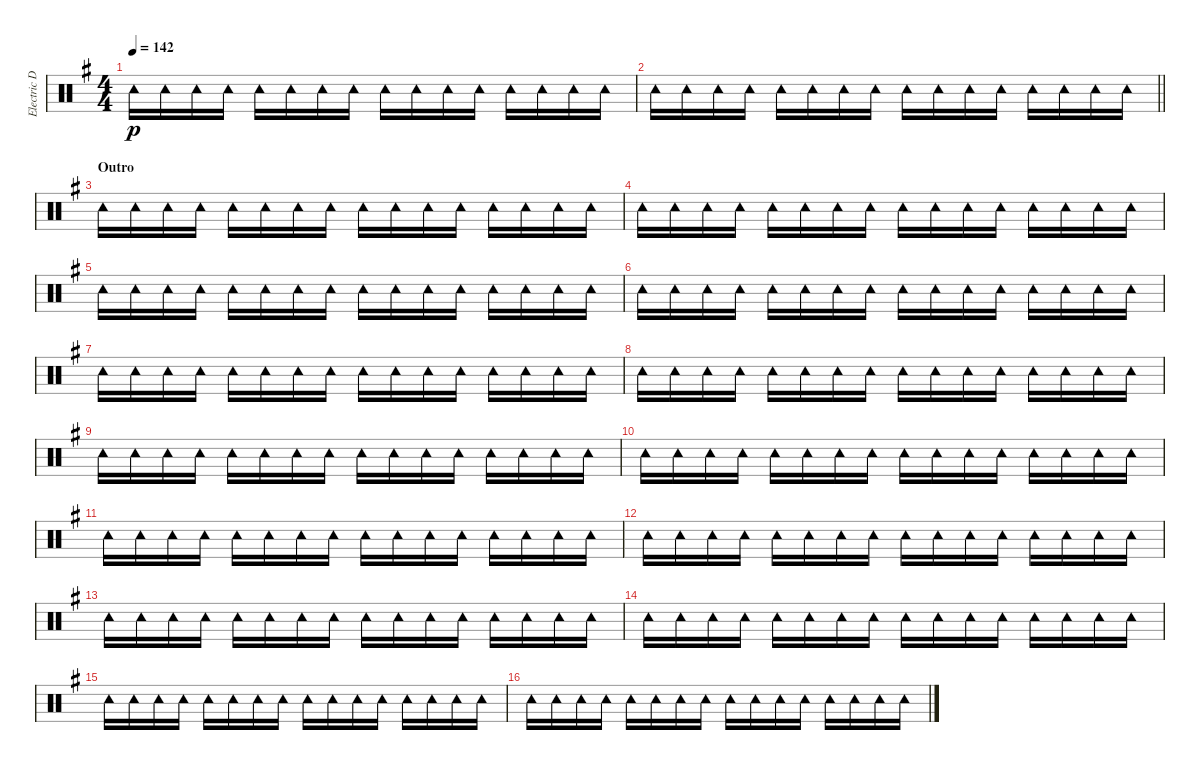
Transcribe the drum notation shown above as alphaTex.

\track ("Electric Drums" "Electric D") {instrument percussion}
\staff {score}
\articulation defaults
\ts (4 4)
\tempo 142
\clef neutral
\ks g "Tambourine (hit)".16{dy p} "Tambourine (hit)".16 "Tambourine (hit)".16 "Tambourine (hit)".16 "Tambourine (hit)".16 "Tambourine (hit)".16 "Tambourine (hit)".16 "Tambourine (hit)".16 "Tambourine (hit)".16 "Tambourine (hit)".16 "Tambourine (hit)".16 "Tambourine (hit)".16 "Tambourine (hit)".16 "Tambourine (hit)".16 "Tambourine (hit)".16 "Tambourine (hit)".16
|
\barLineRight lightlight "Tambourine (hit)".16 "Tambourine (hit)".16 "Tambourine (hit)".16 "Tambourine (hit)".16 "Tambourine (hit)".16 "Tambourine (hit)".16 "Tambourine (hit)".16 "Tambourine (hit)".16 "Tambourine (hit)".16 "Tambourine (hit)".16 "Tambourine (hit)".16 "Tambourine (hit)".16 "Tambourine (hit)".16 "Tambourine (hit)".16 "Tambourine (hit)".16 "Tambourine (hit)".16
|
\section ("" "Outro")
"Tambourine (hit)".16 "Tambourine (hit)".16 "Tambourine (hit)".16 "Tambourine (hit)".16 "Tambourine (hit)".16 "Tambourine (hit)".16 "Tambourine (hit)".16 "Tambourine (hit)".16 "Tambourine (hit)".16 "Tambourine (hit)".16 "Tambourine (hit)".16 "Tambourine (hit)".16 "Tambourine (hit)".16 "Tambourine (hit)".16 "Tambourine (hit)".16 "Tambourine (hit)".16 |
"Tambourine (hit)".16 "Tambourine (hit)".16 "Tambourine (hit)".16 "Tambourine (hit)".16 "Tambourine (hit)".16 "Tambourine (hit)".16 "Tambourine (hit)".16 "Tambourine (hit)".16 "Tambourine (hit)".16 "Tambourine (hit)".16 "Tambourine (hit)".16 "Tambourine (hit)".16 "Tambourine (hit)".16 "Tambourine (hit)".16 "Tambourine (hit)".16 "Tambourine (hit)".16 |
"Tambourine (hit)".16 "Tambourine (hit)".16 "Tambourine (hit)".16 "Tambourine (hit)".16 "Tambourine (hit)".16 "Tambourine (hit)".16 "Tambourine (hit)".16 "Tambourine (hit)".16 "Tambourine (hit)".16 "Tambourine (hit)".16 "Tambourine (hit)".16 "Tambourine (hit)".16 "Tambourine (hit)".16 "Tambourine (hit)".16 "Tambourine (hit)".16 "Tambourine (hit)".16 |
"Tambourine (hit)".16 "Tambourine (hit)".16 "Tambourine (hit)".16 "Tambourine (hit)".16 "Tambourine (hit)".16 "Tambourine (hit)".16 "Tambourine (hit)".16 "Tambourine (hit)".16 "Tambourine (hit)".16 "Tambourine (hit)".16 "Tambourine (hit)".16 "Tambourine (hit)".16 "Tambourine (hit)".16 "Tambourine (hit)".16 "Tambourine (hit)".16 "Tambourine (hit)".16 |
"Tambourine (hit)".16 "Tambourine (hit)".16 "Tambourine (hit)".16 "Tambourine (hit)".16 "Tambourine (hit)".16 "Tambourine (hit)".16 "Tambourine (hit)".16 "Tambourine (hit)".16 "Tambourine (hit)".16 "Tambourine (hit)".16 "Tambourine (hit)".16 "Tambourine (hit)".16 "Tambourine (hit)".16 "Tambourine (hit)".16 "Tambourine (hit)".16 "Tambourine (hit)".16 |
"Tambourine (hit)".16 "Tambourine (hit)".16 "Tambourine (hit)".16 "Tambourine (hit)".16 "Tambourine (hit)".16 "Tambourine (hit)".16 "Tambourine (hit)".16 "Tambourine (hit)".16 "Tambourine (hit)".16 "Tambourine (hit)".16 "Tambourine (hit)".16 "Tambourine (hit)".16 "Tambourine (hit)".16 "Tambourine (hit)".16 "Tambourine (hit)".16 "Tambourine (hit)".16 |
"Tambourine (hit)".16 "Tambourine (hit)".16 "Tambourine (hit)".16 "Tambourine (hit)".16 "Tambourine (hit)".16 "Tambourine (hit)".16 "Tambourine (hit)".16 "Tambourine (hit)".16 "Tambourine (hit)".16 "Tambourine (hit)".16 "Tambourine (hit)".16 "Tambourine (hit)".16 "Tambourine (hit)".16 "Tambourine (hit)".16 "Tambourine (hit)".16 "Tambourine (hit)".16 |
"Tambourine (hit)".16 "Tambourine (hit)".16 "Tambourine (hit)".16 "Tambourine (hit)".16 "Tambourine (hit)".16 "Tambourine (hit)".16 "Tambourine (hit)".16 "Tambourine (hit)".16 "Tambourine (hit)".16 "Tambourine (hit)".16 "Tambourine (hit)".16 "Tambourine (hit)".16 "Tambourine (hit)".16 "Tambourine (hit)".16 "Tambourine (hit)".16 "Tambourine (hit)".16 |
"Tambourine (hit)".16 "Tambourine (hit)".16 "Tambourine (hit)".16 "Tambourine (hit)".16 "Tambourine (hit)".16 "Tambourine (hit)".16 "Tambourine (hit)".16 "Tambourine (hit)".16 "Tambourine (hit)".16 "Tambourine (hit)".16 "Tambourine (hit)".16 "Tambourine (hit)".16 "Tambourine (hit)".16 "Tambourine (hit)".16 "Tambourine (hit)".16 "Tambourine (hit)".16 |
"Tambourine (hit)".16 "Tambourine (hit)".16 "Tambourine (hit)".16 "Tambourine (hit)".16 "Tambourine (hit)".16 "Tambourine (hit)".16 "Tambourine (hit)".16 "Tambourine (hit)".16 "Tambourine (hit)".16 "Tambourine (hit)".16 "Tambourine (hit)".16 "Tambourine (hit)".16 "Tambourine (hit)".16 "Tambourine (hit)".16 "Tambourine (hit)".16 "Tambourine (hit)".16 |
"Tambourine (hit)".16 "Tambourine (hit)".16 "Tambourine (hit)".16 "Tambourine (hit)".16 "Tambourine (hit)".16 "Tambourine (hit)".16 "Tambourine (hit)".16 "Tambourine (hit)".16 "Tambourine (hit)".16 "Tambourine (hit)".16 "Tambourine (hit)".16 "Tambourine (hit)".16 "Tambourine (hit)".16 "Tambourine (hit)".16 "Tambourine (hit)".16 "Tambourine (hit)".16 |
"Tambourine (hit)".16 "Tambourine (hit)".16 "Tambourine (hit)".16 "Tambourine (hit)".16 "Tambourine (hit)".16 "Tambourine (hit)".16 "Tambourine (hit)".16 "Tambourine (hit)".16 "Tambourine (hit)".16 "Tambourine (hit)".16 "Tambourine (hit)".16 "Tambourine (hit)".16 "Tambourine (hit)".16 "Tambourine (hit)".16 "Tambourine (hit)".16 "Tambourine (hit)".16 |
"Tambourine (hit)".16 "Tambourine (hit)".16 "Tambourine (hit)".16 "Tambourine (hit)".16 "Tambourine (hit)".16 "Tambourine (hit)".16 "Tambourine (hit)".16 "Tambourine (hit)".16 "Tambourine (hit)".16 "Tambourine (hit)".16 "Tambourine (hit)".16 "Tambourine (hit)".16 "Tambourine (hit)".16 "Tambourine (hit)".16 "Tambourine (hit)".16 "Tambourine (hit)".16 |
"Tambourine (hit)".16 "Tambourine (hit)".16 "Tambourine (hit)".16 "Tambourine (hit)".16 "Tambourine (hit)".16 "Tambourine (hit)".16 "Tambourine (hit)".16 "Tambourine (hit)".16 "Tambourine (hit)".16 "Tambourine (hit)".16 "Tambourine (hit)".16 "Tambourine (hit)".16 "Tambourine (hit)".16 "Tambourine (hit)".16 "Tambourine (hit)".16 "Tambourine (hit)".16
